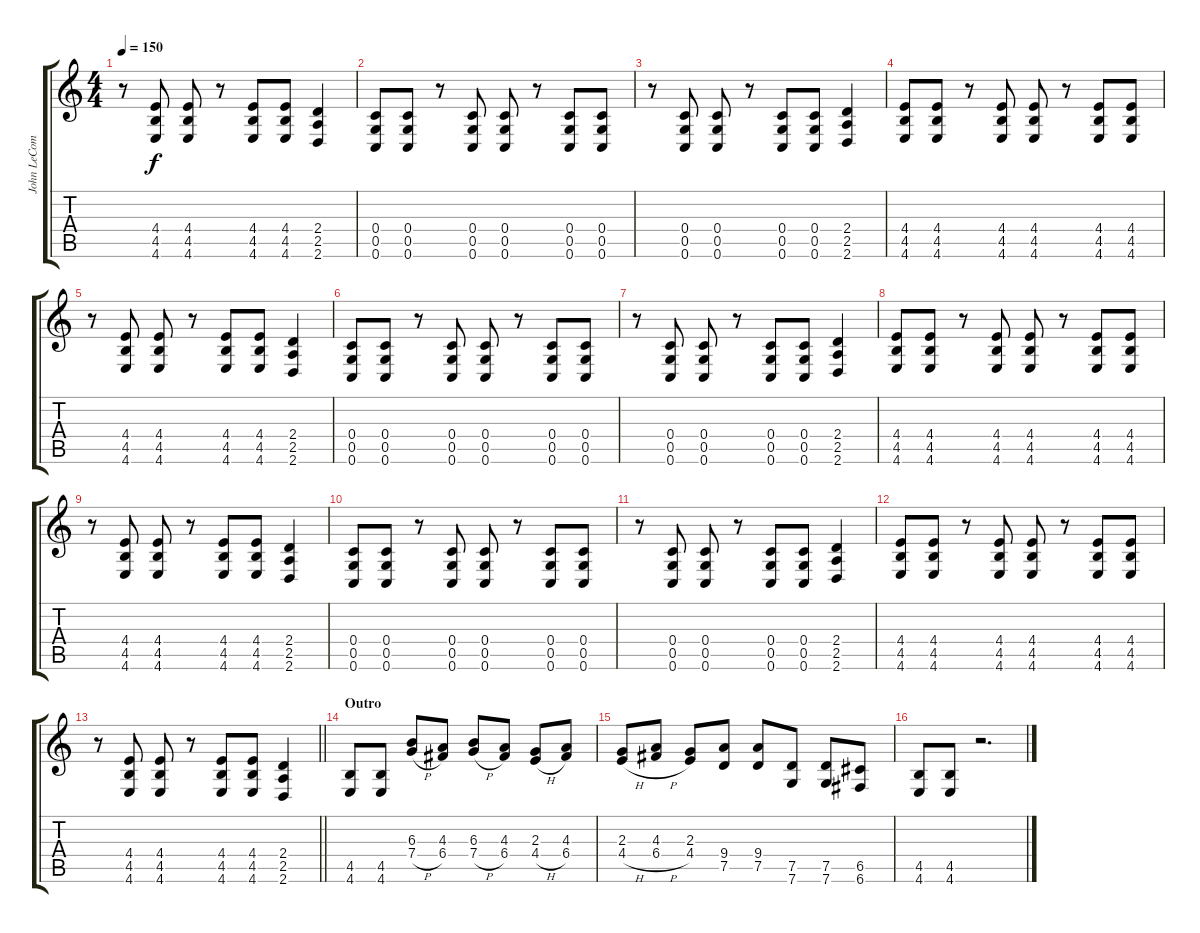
\track ("John LeCompt" "John LeCom") {instrument distortionguitar}
\staff {score tabs}
\tuning (D4 A3 F3 C3 G2 C2) {hide}
\ts (4 4)
\tempo 150
\clef g2
\ks c
r.8{dy f} (4.4 4.5 4.6).8 (4.4 4.5 4.6).8 r.8 (4.4 4.5 4.6).8 (4.4 4.5 4.6).8 (2.4 2.5 2.6).4 |
(0.4 0.5 0.6).8 (0.4 0.5 0.6).8 r.8 (0.4 0.5 0.6).8 (0.4 0.5 0.6).8 r.8 (0.4 0.5 0.6).8 (0.4 0.5 0.6).8 |
r.8 (0.4 0.5 0.6).8 (0.4 0.5 0.6).8 r.8 (0.4 0.5 0.6).8 (0.4 0.5 0.6).8 (2.4 2.5 2.6).4 |
(4.4 4.5 4.6).8 (4.4 4.5 4.6).8 r.8 (4.4 4.5 4.6).8 (4.4 4.5 4.6).8 r.8 (4.4 4.5 4.6).8 (4.4 4.5 4.6).8 |
r.8 (4.4 4.5 4.6).8 (4.4 4.5 4.6).8 r.8 (4.4 4.5 4.6).8 (4.4 4.5 4.6).8 (2.4 2.5 2.6).4 |
(0.4 0.5 0.6).8 (0.4 0.5 0.6).8 r.8 (0.4 0.5 0.6).8 (0.4 0.5 0.6).8 r.8 (0.4 0.5 0.6).8 (0.4 0.5 0.6).8 |
r.8 (0.4 0.5 0.6).8 (0.4 0.5 0.6).8 r.8 (0.4 0.5 0.6).8 (0.4 0.5 0.6).8 (2.4 2.5 2.6).4 |
(4.4 4.5 4.6).8 (4.4 4.5 4.6).8 r.8 (4.4 4.5 4.6).8 (4.4 4.5 4.6).8 r.8 (4.4 4.5 4.6).8 (4.4 4.5 4.6).8 |
r.8 (4.4 4.5 4.6).8 (4.4 4.5 4.6).8 r.8 (4.4 4.5 4.6).8 (4.4 4.5 4.6).8 (2.4 2.5 2.6).4 |
(0.4 0.5 0.6).8 (0.4 0.5 0.6).8 r.8 (0.4 0.5 0.6).8 (0.4 0.5 0.6).8 r.8 (0.4 0.5 0.6).8 (0.4 0.5 0.6).8 |
r.8 (0.4 0.5 0.6).8 (0.4 0.5 0.6).8 r.8 (0.4 0.5 0.6).8 (0.4 0.5 0.6).8 (2.4 2.5 2.6).4 |
(4.4 4.5 4.6).8 (4.4 4.5 4.6).8 r.8 (4.4 4.5 4.6).8 (4.4 4.5 4.6).8 r.8 (4.4 4.5 4.6).8 (4.4 4.5 4.6).8 |
\barLineRight lightlight
r.8 (4.4 4.5 4.6).8 (4.4 4.5 4.6).8 r.8 (4.4 4.5 4.6).8 (4.4 4.5 4.6).8 (2.4 2.5 2.6).4 |
\section ("" "Outro")
(4.5 4.6).8 (4.5 4.6).8 (6.3 7.4{h}).8 (4.3 6.4).8 (6.3 7.4{h}).8 (4.3 6.4).8 (2.3 4.4{h}).8 (4.3 6.4).8 |
(2.3 4.4{h}).8 (4.3 6.4{h}).8 (2.3 4.4).8 (9.4 7.5).8 (9.4 7.5).8 (7.5 7.6).8 (7.5 7.6).8 (6.5 6.6).8 |
(4.5 4.6).8 (4.5 4.6).8 r.2{d}
